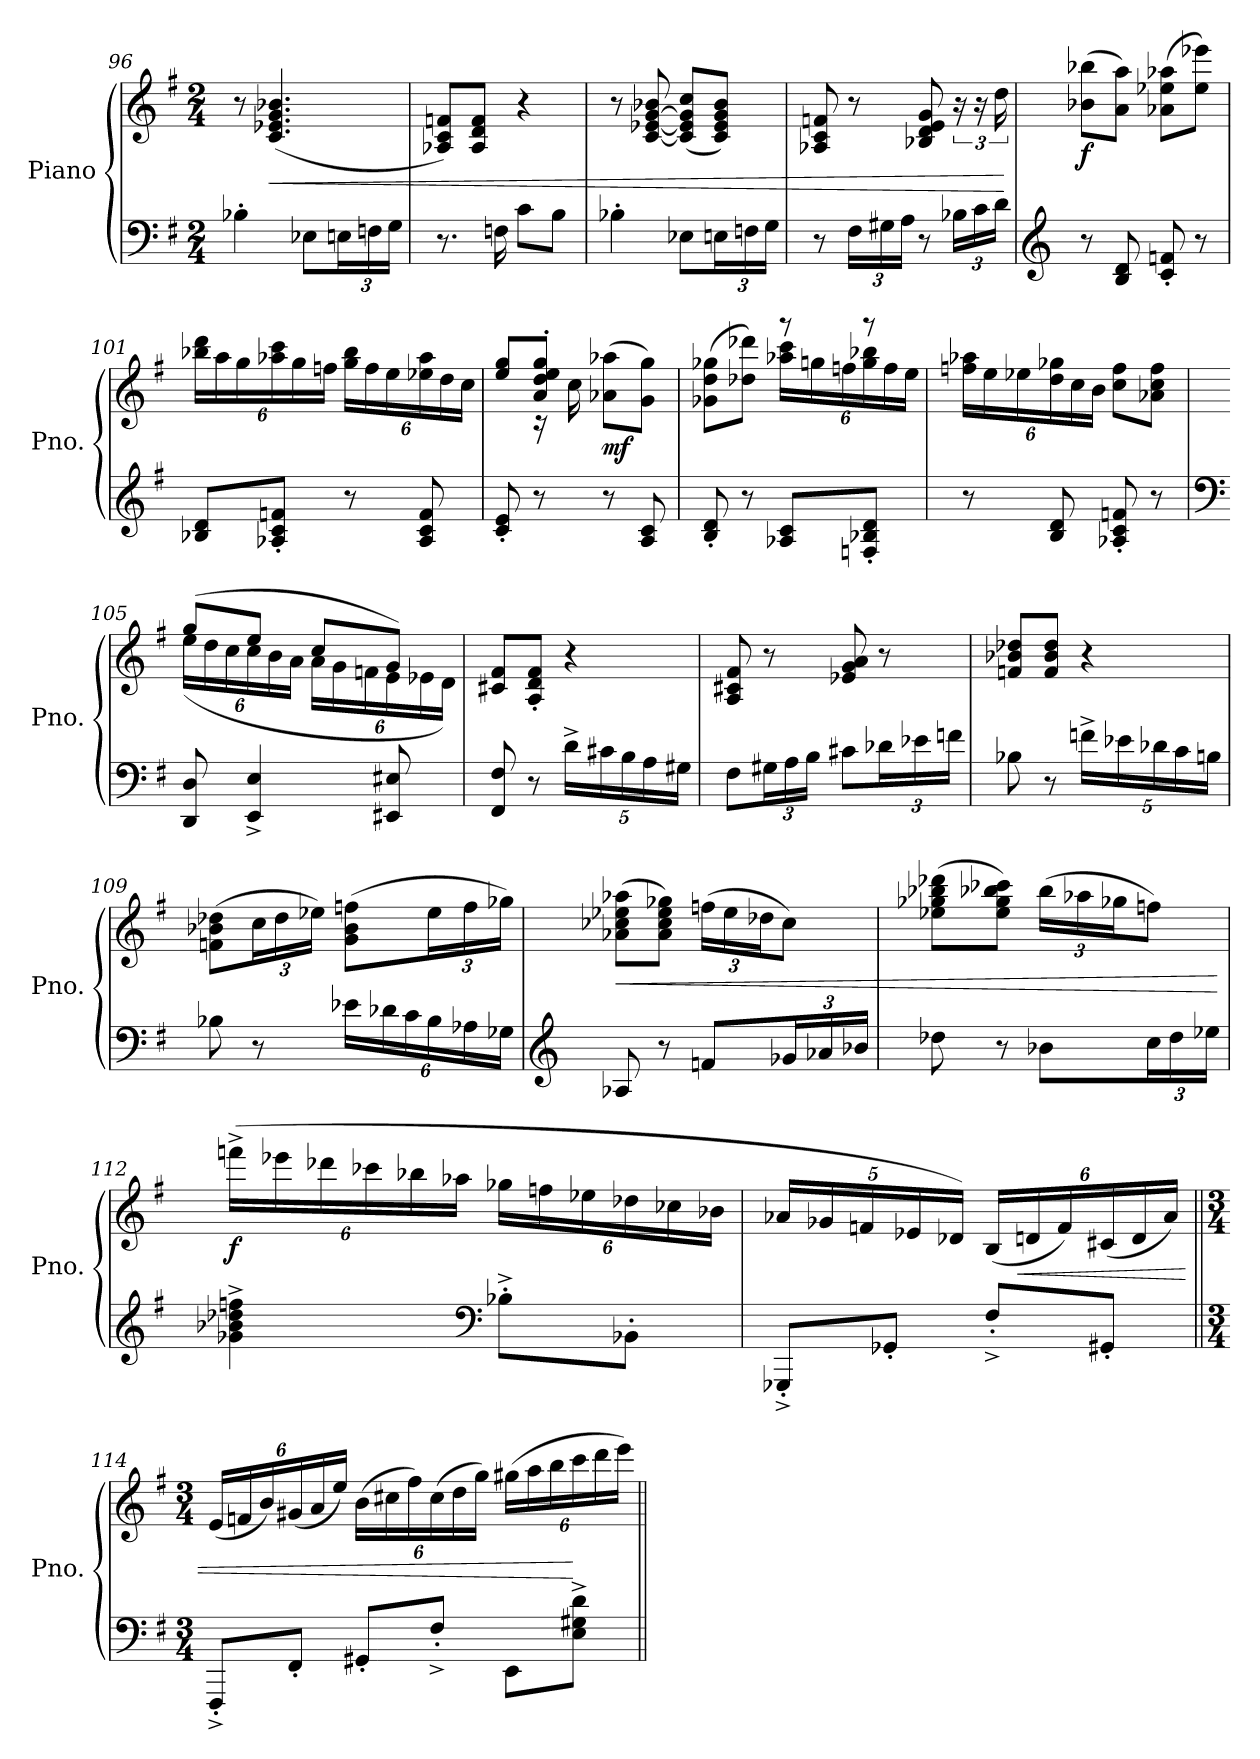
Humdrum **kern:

**kern	**kern	**dynam
*part1	*part1	*part1
*staff2	*staff1	*staff1/2
*I"Piano	*	*
*I'Pno.	*	*
*clefF4	*clefG2	*
*k[f#]	*k[f#]	*
*M2/4	*M2/4	*
=96	=96	=96
4B-X'\	8r	.
!	!	!LO:HP:b
.	(4.c/ 4.e-X/ 4.g/ 4.b-X/	<
8E-X\L	.	.
*Xbrackettup	*	*
24En\L	.	.
24Fn\	.	.
24G\JJ	.	.
=97	=97	=97
8.r	8A-X/ 8c/ 8fn/L)	.
.	8A-/ 8d/ 8f/J	.
16Fn\	.	.
8c\L	4r	.
8B\J	.	.
=98	=98	=98
4B-X'\	8r	.
.	[8c/ [8e-X/ [8g/ 8b-X/	.
8E-X\L	(8c/] 8e-/] 8g/] 8cc/L	.
24En\L	8c/ 8e-/ 8g/ 8b-/J)	.
24Fn\	.	.
24G\JJ	.	.
=99	=99	=99
8r	8A-X/ 8c/ 8fn/	.
24F#\LL	8r	.
24G#X\	.	.
24A\JJ	.	.
8r	8B-X/ 8d/ 8e/ 8g/	.
24B-X\LL	24r	.
24c\	24r	.
24d\JJ	24dd\	.
.	.	[
!!LO:PB:g=z
=100	=100	=100
*clefG2	*	*
!	!	!LO:DY:b
8r	(8b-X\ 8bb-X\L	f
8B/ 8d/	8a\ 8aa\J)	.
8c/' 8fn/'	(8a-X\ 8ee-X\ 8aa-X\L	.
8r	8ee-\ 8eee-X\J)	.
=101	=101	=101
*	*Xbrackettup	*
8B-X/ 8d/L	24bb-X\ 24ddd\LL	.
.	24aa\	.
.	24gg\	.
8A-X/' 8c/' 8fn/'J	24aa-X\ 24ccc\	.
.	24gg\	.
.	24ffn\JJ	.
8r	24gg\ 24bb-\LL	.
.	24ff\	.
.	24ee\	.
8A-/ 8c/ 8f/	24ee-X\ 24aa-\	.
.	24dd\	.
.	24cc\JJ	.
!!LO:LB:g=z
=102	=102	=102
*	*^	*
8c/' 8e/'	8ee/ 8gg/L	8ryy	.
8r	8a/' 8dd/' 8ee/' 8gg/'J	16r	.
.	.	16cc\	.
!	!	!	!LO:DY:b
8r	(8a-X\ 8aa-X\L	4ryy	mf
8A/ 8c/	8g\ 8gg\J)	.	.
=103	=103	=103	=103
8B/' 8d/'	(8g-X\ 8dd\ 8gg-X\L	4ryy	.
8r	8dd-X\ 8ddd-X\J)	.	.
8A-X/ 8c/L	8r	24aa-X\ 24ccc\LL	.
.	.	24ggn\	.
.	.	24ffn\	.
8Fn/' 8B-X/' 8d/'J	8r	24gg\ 24bb-X\	.
.	.	24ff\	.
.	.	24ee\JJ	.
*	*v	*v	*
=104	=104	=104
8r	24ffn\ 24aa-X\LL	.
.	24ee\	.
.	24ee-X\	.
8B/ 8d/	24dd\ 24gg-X\	.
.	24cc\	.
.	24b\JJ	.
8A-X/' 8c/' 8fn/'	8cc\ 8ff\L	.
8r	8a-X\ 8cc\ 8ff\J	.
=105	=105	=105
*clefF4	*	*
*	*^	*
8DD/ 8D/	(8gg/L	(24ee\LL	.
.	.	24dd\	.
.	.	24cc\	.
4EE/^ 4E/^	8ee/J	24cc\	.
.	.	24b\	.
.	.	24a\JJ	.
.	8cc/L	24a\LL	.
.	.	24g\	.
.	.	24fn\	.
8EE#X/ 8E#X/	8g/J)	24e\	.
.	.	24e-X\	.
.	.	24d\JJ)	.
*	*v	*v	*
!!LO:LB:g=z
=106	=106	=106
8FF#/ 8F#/	8c#X/ 8f#/L	.
8r	8A/' 8d/' 8f#/'J	.
20d^\LL	4r	.
20c#X\	.	.
20B\	.	.
20A\	.	.
20G#X\JJ	.	.
=107	=107	=107
8F#\L	8A/ 8c#X/ 8f#/	.
24G#X\L	8r	.
24A\	.	.
24B\JJ	.	.
8c#X\L	8e-X/ 8g/ 8a/	.
24d-X\L	8r	.
24e-X\	.	.
24fn\JJ	.	.
=108	=108	=108
8B-X\	8fn/ 8b-X/ 8dd-X/L	.
8r	8f/ 8b-/ 8dd-/J	.
20fn^\LL	4r	.
20e-X\	.	.
20d-X\	.	.
20c\	.	.
20Bn\JJ	.	.
!!LO:LB:g=z
=109	=109	=109
8B-X\	(8fn\ 8b-X\ 8dd-X\L	.
8r	24cc\L	.
.	24dd-\	.
.	24ee-X\JJ)	.
24e-X\LL	(8g\ 8b-\ 8ffn\L	.
24d-X\	.	.
24c\	.	.
24B-\	24ee-\L	.
24A-X\	24ff\	.
24G-X\JJ	24gg-X\JJ)	.
=110	=110	=110
*clefG2	*	*
!	!	!LO:HP:b
8A-X/	(8a-X\ 8cc-X\ 8ee-X\ 8aa-X\L	<
8r	8a-\ 8cc-\ 8ee-\ 8gg-X\J)	.
8fn/L	(24ffn\LL	.
.	24ee-\	.
.	24dd-X\J	.
24g-X/L	8cc-\J)	.
24a-X/	.	.
24b-X/JJ	.	.
=111	=111	=111
8dd-X\	(8ee-X\ 8gg-X\ 8bb-X\ 8ddd-X\L	.
8r	8ee-\ 8gg-\ 8bb-X\ 8ccc-X\J)	.
8b-X\L	(24bb-\LL	.
.	24aa-X\	.
.	24gg-X\J	.
24cc\L	8ffn\J)	.
24dd-\	.	.
24ee-X\JJ	.	.
.	.	[
!!LO:LB:g=z
=112	=112	=112
!	!	!LO:DY:b
4g-X\^ 4b-X\^ 4dd-X\^ 4ffn\^	(24fffn^\LL	f
.	24eee-X\	.
.	24ddd-X\	.
.	24ccc-X\	.
.	24bb-X\	.
.	24aa-X\JJ	.
*clefF4	*	*
8B-X'^\L	24gg-X\LL	.
.	24ffn\	.
.	24ee-X\	.
8BB-X'\J	24dd-X\	.
.	24cc-X\	.
.	24b-X\JJ	.
=113	=113	=113
8GGG-X'^/L	20a-X/LL	.
.	20g-X/	.
.	20fn/	.
8GG-X'/J	.	.
.	20e-X/	.
.	20d-X/JJ)	.
8F#'^/L	(24B/LL	.
!	!	!LO:HP:b
.	24dn/	<
.	24f/)	.
8GG#X'/J	(24c#X/	.
.	24d/	.
.	24a-/JJ)	.
!!LO:LB:g=z
=114||	=114||	=114||
*M3/4	*M3/4	*
8FFF#'^/L	(24e/LL	.
.	24fn/	.
.	24b/)	.
8FF#'/J	(24g#X/	.
.	24a/	.
.	24ee/JJ)	.
8GG#X'/L	(24b\LL	.
.	24cc#X\	.
.	24ff#\)	.
8F#'^/J	(24cc#\	.
.	24dd\	.
.	24gg\JJ)	.
8EE\L	(24gg#X\LL	.
.	24aa\	.
.	24bb\	.
8E\^ 8G#X\^ 8d\^J	24ccc\	[
.	24ddd\	.
.	24eee\JJ)	.
=||	=||	=||
*-	*-	*-
